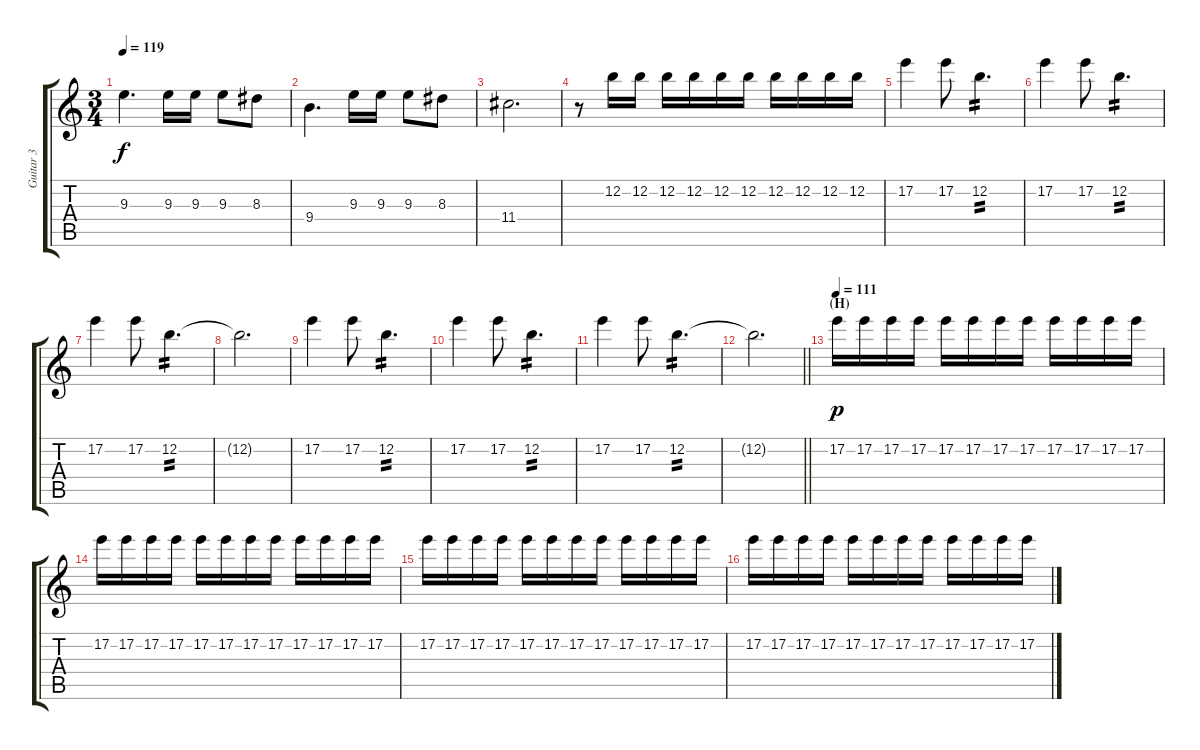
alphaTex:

\track ("Guitar 3" "Guitar 3") {instrument electricguitarjazz}
\staff {score tabs}
\tuning (E4 B3 G3 D3 A2 E2) {hide}
\ts (3 4)
\tempo 119
\clef g2
\ks c
9.3.4{d dy f} 9.3.16 9.3.16 9.3.8 8.3.8 |
9.4.4{d} 9.3.16 9.3.16 9.3.8 8.3.8 |
11.4.2{d} |
r.8 12.2.16 12.2.16 12.2.16 12.2.16 12.2.16 12.2.16 12.2.16 12.2.16 12.2.16 12.2.16 |
17.2.4 17.2.8 12.2.4{d tp 2} |
17.2.4 17.2.8 12.2.4{d tp 2} |
17.2.4 17.2.8 12.2.4{d tp 2} |
12.2{t}.2{d} |
17.2.4 17.2.8 12.2.4{d tp 2} |
17.2.4 17.2.8 12.2.4{d tp 2} |
17.2.4 17.2.8 12.2.4{d tp 2} |
\barLineRight lightlight
12.2{t}.2{d} |
\section ("" "(H)")
\tempo 111
17.2.16{dy p volume 8} 17.2.16{volume 13} 17.2.16 17.2.16 17.2.16 17.2.16 17.2.16 17.2.16 17.2.16 17.2.16 17.2.16 17.2.16 |
17.2.16 17.2.16 17.2.16 17.2.16 17.2.16 17.2.16 17.2.16 17.2.16 17.2.16 17.2.16 17.2.16 17.2.16 |
17.2.16 17.2.16 17.2.16 17.2.16 17.2.16 17.2.16 17.2.16 17.2.16 17.2.16 17.2.16 17.2.16 17.2.16 |
17.2.16 17.2.16 17.2.16 17.2.16 17.2.16 17.2.16 17.2.16 17.2.16 17.2.16 17.2.16 17.2.16 17.2.16
